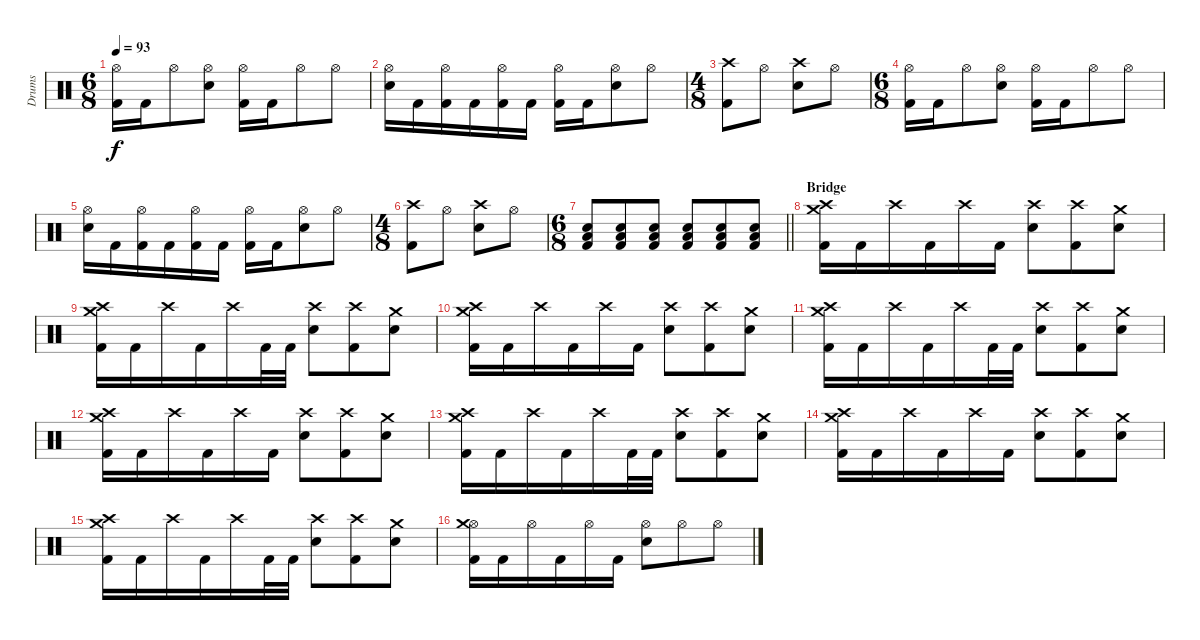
\track ("Drums" "Drums") {instrument percussion}
\staff {score}
\articulation defaults
\ts (6 8)
\tempo 93
\clef neutral
\ks c
("Hi-Hat (open)" "Kick (hit) 2").16{dy f} "Kick (hit) 2".16 "Hi-Hat (open)".8 ("Hi-Hat (open)" "Snare (hit) 2").8 ("Hi-Hat (open)" "Kick (hit) 2").16 "Kick (hit) 2".16 "Hi-Hat (open)".8 "Hi-Hat (open)".8 |
("Snare (hit) 2" "Hi-Hat (open)").16 "Kick (hit) 2".16 ("Kick (hit) 2" "Hi-Hat (open)").16 "Kick (hit) 2".16 ("Hi-Hat (open)" "Kick (hit) 2").16 "Kick (hit) 2".16 ("Hi-Hat (open)" "Kick (hit) 2").16 "Kick (hit) 2".16 ("Hi-Hat (open)" "Snare (hit) 2").8 "Hi-Hat (open)".8 |
\ts (4 8)
("Kick (hit) 2" "Crash high (hit)").8 "Hi-Hat (open)".8 ("Snare (hit) 2" "Crash high (hit)").8 "Hi-Hat (open)".8 |
\ts (6 8)
("Hi-Hat (open)" "Kick (hit) 2").16 "Kick (hit) 2".16 "Hi-Hat (open)".8 ("Hi-Hat (open)" "Snare (hit) 2").8 ("Hi-Hat (open)" "Kick (hit) 2").16 "Kick (hit) 2".16 "Hi-Hat (open)".8 "Hi-Hat (open)".8 |
("Snare (hit) 2" "Hi-Hat (open)").16 "Kick (hit) 2".16 ("Kick (hit) 2" "Hi-Hat (open)").16 "Kick (hit) 2".16 ("Hi-Hat (open)" "Kick (hit) 2").16 "Kick (hit) 2".16 ("Hi-Hat (open)" "Kick (hit) 2").16 "Kick (hit) 2".16 ("Hi-Hat (open)" "Snare (hit) 2").8 "Hi-Hat (open)".8 |
\ts (4 8)
("Kick (hit) 2" "Crash high (hit)").8 "Hi-Hat (open)".8 ("Snare (hit) 2" "Crash high (hit)").8 "Hi-Hat (open)".8 |
\ts (6 8)
\barLineRight lightlight
("Kick (hit) 2" "Low Tom (hit)" "Snare (hit) 2").8 ("Kick (hit) 2" "Low Tom (hit)" "Snare (hit) 2").8 ("Kick (hit) 2" "Snare (hit) 2" "Low Tom (hit)").8 ("Kick (hit) 2" "Low Tom (hit)" "Snare (hit) 2").8 ("Kick (hit) 2" "Snare (hit) 2" "Low Tom (hit)").8 ("Kick (hit) 2" "Snare (hit) 2" "Low Tom (hit)").8 |
\section ("" "Bridge")
("Crash high (hit)" "Crash medium (hit)" "Kick (hit) 2").16 "Kick (hit) 2".16 "Crash high (hit)".16 "Kick (hit) 2".16 "Crash high (hit)".16 "Kick (hit) 2".16 ("Snare (hit) 2" "Crash high (hit)").8 ("Crash high (hit)" "Kick (hit) 2").8 ("Crash medium (hit)" "Snare (hit) 2").8 |
("Crash high (hit)" "Crash medium (hit)" "Kick (hit) 2").16 "Kick (hit) 2".16 "Crash high (hit)".16 "Kick (hit) 2".16 "Crash high (hit)".16 "Kick (hit) 2".32 "Kick (hit) 2".32 ("Snare (hit) 2" "Crash high (hit)").8 ("Crash high (hit)" "Kick (hit) 2").8 ("Crash medium (hit)" "Snare (hit) 2").8 |
("Crash high (hit)" "Crash medium (hit)" "Kick (hit) 2").16 "Kick (hit) 2".16 "Crash high (hit)".16 "Kick (hit) 2".16 "Crash high (hit)".16 "Kick (hit) 2".16 ("Snare (hit) 2" "Crash high (hit)").8 ("Crash high (hit)" "Kick (hit) 2").8 ("Crash medium (hit)" "Snare (hit) 2").8 |
("Crash high (hit)" "Crash medium (hit)" "Kick (hit) 2").16 "Kick (hit) 2".16 "Crash high (hit)".16 "Kick (hit) 2".16 "Crash high (hit)".16 "Kick (hit) 2".32 "Kick (hit) 2".32 ("Snare (hit) 2" "Crash high (hit)").8 ("Crash high (hit)" "Kick (hit) 2").8 ("Crash medium (hit)" "Snare (hit) 2").8 |
("Crash high (hit)" "Crash medium (hit)" "Kick (hit) 2").16 "Kick (hit) 2".16 "Crash high (hit)".16 "Kick (hit) 2".16 "Crash high (hit)".16 "Kick (hit) 2".16 ("Snare (hit) 2" "Crash high (hit)").8 ("Crash high (hit)" "Kick (hit) 2").8 ("Crash medium (hit)" "Snare (hit) 2").8 |
("Crash high (hit)" "Crash medium (hit)" "Kick (hit) 2").16 "Kick (hit) 2".16 "Crash high (hit)".16 "Kick (hit) 2".16 "Crash high (hit)".16 "Kick (hit) 2".32 "Kick (hit) 2".32 ("Snare (hit) 2" "Crash high (hit)").8 ("Crash high (hit)" "Kick (hit) 2").8 ("Crash medium (hit)" "Snare (hit) 2").8 |
("Crash high (hit)" "Crash medium (hit)" "Kick (hit) 2").16 "Kick (hit) 2".16 "Crash high (hit)".16 "Kick (hit) 2".16 "Crash high (hit)".16 "Kick (hit) 2".16 ("Snare (hit) 2" "Crash high (hit)").8 ("Crash high (hit)" "Kick (hit) 2").8 ("Crash medium (hit)" "Snare (hit) 2").8 |
("Crash high (hit)" "Crash medium (hit)" "Kick (hit) 2").16 "Kick (hit) 2".16 "Crash high (hit)".16 "Kick (hit) 2".16 "Crash high (hit)".16 "Kick (hit) 2".32 "Kick (hit) 2".32 ("Snare (hit) 2" "Crash high (hit)").8 ("Crash high (hit)" "Kick (hit) 2").8 ("Crash medium (hit)" "Snare (hit) 2").8 |
("Hi-Hat (open)" "Crash medium (hit)" "Kick (hit) 2").16 "Kick (hit) 2".16 "Hi-Hat (open)".16 "Kick (hit) 2".16 "Hi-Hat (open)".16 "Kick (hit) 2".16 ("Hi-Hat (open)" "Snare (hit) 2").8 "Hi-Hat (open)".8 "Hi-Hat (open)".8
